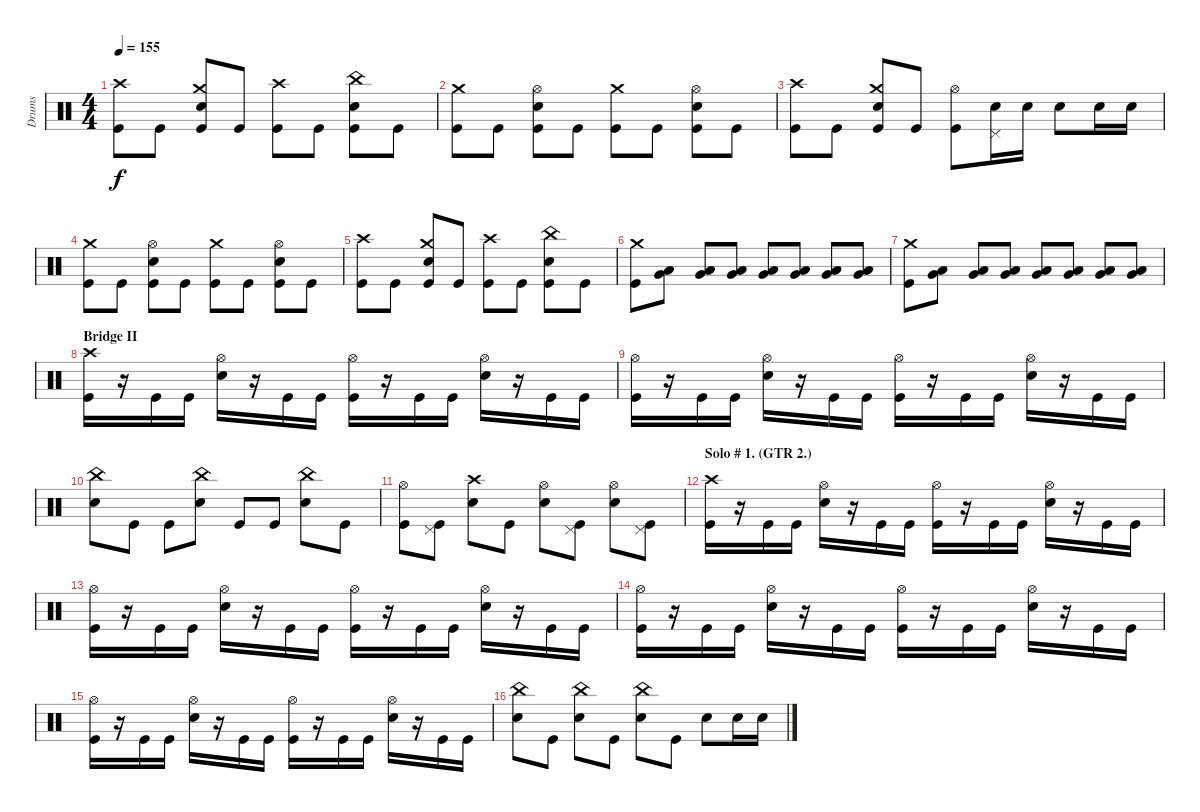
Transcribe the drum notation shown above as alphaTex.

\track ("Drums" "Drums") {instrument percussion}
\staff {score}
\articulation defaults
\ts (4 4)
\tempo 155
\clef neutral
\ks c
("Crash high (hit)" "Kick (hit)").8{dy f} "Kick (hit)".8 ("Crash medium (hit)" "Electric Snare (hit)" "Kick (hit)").8 "Kick (hit)".8 ("Crash high (hit)" "Kick (hit)").8 "Kick (hit)".8 ("China (hit)" "Electric Snare (hit)" "Kick (hit)").8 "Kick (hit)".8 |
("Crash medium (hit)" "Kick (hit)").8 "Kick (hit)".8 ("Hi-Hat (open)" "Electric Snare (hit)" "Kick (hit)").8 "Kick (hit)".8 ("Crash medium (hit)" "Kick (hit)").8 "Kick (hit)".8 ("Hi-Hat (open)" "Electric Snare (hit)" "Kick (hit)").8 "Kick (hit)".8 |
("Crash high (hit)" "Kick (hit)").8 "Kick (hit)".8 ("Crash medium (hit)" "Electric Snare (hit)" "Kick (hit)").8 "Kick (hit)".8 ("Hi-Hat (open)" "Kick (hit)").8 ("Pedal Hi-Hat (hit)" "Electric Snare (hit)").16 "Electric Snare (hit)".16 "Electric Snare (hit)".8 "Electric Snare (hit)".16 "Electric Snare (hit)".16 |
("Crash medium (hit)" "Kick (hit)").8 "Kick (hit)".8 ("Hi-Hat (open)" "Electric Snare (hit)" "Kick (hit)").8 "Kick (hit)".8 ("Crash medium (hit)" "Kick (hit)").8 "Kick (hit)".8 ("Hi-Hat (open)" "Electric Snare (hit)" "Kick (hit)").8 "Kick (hit)".8 |
("Crash high (hit)" "Kick (hit)").8 "Kick (hit)".8 ("Crash medium (hit)" "Electric Snare (hit)" "Kick (hit)").8 "Kick (hit)".8 ("Crash high (hit)" "Kick (hit)").8 "Kick (hit)".8 ("China (hit)" "Electric Snare (hit)" "Kick (hit)").8 "Kick (hit)".8 |
("Crash medium (hit)" "Kick (hit)").8 ("Low Tom (hit)" "Very Low Tom (hit)").8 ("Low Tom (hit)" "Very Low Tom (hit)").8 ("Low Tom (hit)" "Very Low Tom (hit)").8 ("Low Tom (hit)" "Very Low Tom (hit)").8 ("Low Tom (hit)" "Very Low Tom (hit)").8 ("Low Tom (hit)" "Very Low Tom (hit)").8 ("Low Tom (hit)" "Very Low Tom (hit)").8 |
("Crash medium (hit)" "Kick (hit)").8 ("Low Tom (hit)" "Very Low Tom (hit)").8 ("Low Tom (hit)" "Very Low Tom (hit)").8 ("Low Tom (hit)" "Very Low Tom (hit)").8 ("Low Tom (hit)" "Very Low Tom (hit)").8 ("Low Tom (hit)" "Very Low Tom (hit)").8 ("Low Tom (hit)" "Very Low Tom (hit)").8 ("Low Tom (hit)" "Very Low Tom (hit)").8 |
\section ("" "Bridge II")
("Crash high (hit)" "Kick (hit)").16 r.16 "Kick (hit)".16 "Kick (hit)".16 ("Hi-Hat (open)" "Electric Snare (hit)").16 r.16 "Kick (hit)".16 "Kick (hit)".16 ("Hi-Hat (open)" "Kick (hit)").16 r.16 "Kick (hit)".16 "Kick (hit)".16 ("Hi-Hat (open)" "Electric Snare (hit)").16 r.16 "Kick (hit)".16 "Kick (hit)".16 |
("Hi-Hat (open)" "Kick (hit)").16 r.16 "Kick (hit)".16 "Kick (hit)".16 ("Hi-Hat (open)" "Electric Snare (hit)").16 r.16 "Kick (hit)".16 "Kick (hit)".16 ("Hi-Hat (open)" "Kick (hit)").16 r.16 "Kick (hit)".16 "Kick (hit)".16 ("Hi-Hat (open)" "Electric Snare (hit)").16 r.16 "Kick (hit)".16 "Kick (hit)".16 |
("China (hit)" "Electric Snare (hit)").8 "Kick (hit)".8 "Kick (hit)".8 ("China (hit)" "Electric Snare (hit)").8 "Kick (hit)".8 "Kick (hit)".8 ("China (hit)" "Electric Snare (hit)").8 "Kick (hit)".8 |
("Hi-Hat (open)" "Kick (hit)").8 ("Pedal Hi-Hat (hit)" "Kick (hit)").8 ("Crash high (hit)" "Electric Snare (hit)").8 "Kick (hit)".8 ("Hi-Hat (open)" "Electric Snare (hit)").8 ("Pedal Hi-Hat (hit)" "Kick (hit)").8 ("Hi-Hat (open)" "Electric Snare (hit)").8 ("Pedal Hi-Hat (hit)" "Kick (hit)").8 |
\section ("" "Solo # 1. (GTR 2.)")
("Crash high (hit)" "Kick (hit)").16 r.16 "Kick (hit)".16 "Kick (hit)".16 ("Hi-Hat (open)" "Electric Snare (hit)").16 r.16 "Kick (hit)".16 "Kick (hit)".16 ("Hi-Hat (open)" "Kick (hit)").16 r.16 "Kick (hit)".16 "Kick (hit)".16 ("Hi-Hat (open)" "Electric Snare (hit)").16 r.16 "Kick (hit)".16 "Kick (hit)".16 |
("Hi-Hat (open)" "Kick (hit)").16 r.16 "Kick (hit)".16 "Kick (hit)".16 ("Hi-Hat (open)" "Electric Snare (hit)").16 r.16 "Kick (hit)".16 "Kick (hit)".16 ("Hi-Hat (open)" "Kick (hit)").16 r.16 "Kick (hit)".16 "Kick (hit)".16 ("Hi-Hat (open)" "Electric Snare (hit)").16 r.16 "Kick (hit)".16 "Kick (hit)".16 |
("Hi-Hat (open)" "Kick (hit)").16 r.16 "Kick (hit)".16 "Kick (hit)".16 ("Hi-Hat (open)" "Electric Snare (hit)").16 r.16 "Kick (hit)".16 "Kick (hit)".16 ("Hi-Hat (open)" "Kick (hit)").16 r.16 "Kick (hit)".16 "Kick (hit)".16 ("Hi-Hat (open)" "Electric Snare (hit)").16 r.16 "Kick (hit)".16 "Kick (hit)".16 |
("Hi-Hat (open)" "Kick (hit)").16 r.16 "Kick (hit)".16 "Kick (hit)".16 ("Hi-Hat (open)" "Electric Snare (hit)").16 r.16 "Kick (hit)".16 "Kick (hit)".16 ("Hi-Hat (open)" "Kick (hit)").16 r.16 "Kick (hit)".16 "Kick (hit)".16 ("Hi-Hat (open)" "Electric Snare (hit)").16 r.16 "Kick (hit)".16 "Kick (hit)".16 |
("China (hit)" "Electric Snare (hit)").8 "Kick (hit)".8 ("China (hit)" "Electric Snare (hit)").8 "Kick (hit)".8 ("China (hit)" "Electric Snare (hit)").8 "Kick (hit)".8 "Electric Snare (hit)".8 "Electric Snare (hit)".16 "Electric Snare (hit)".16
